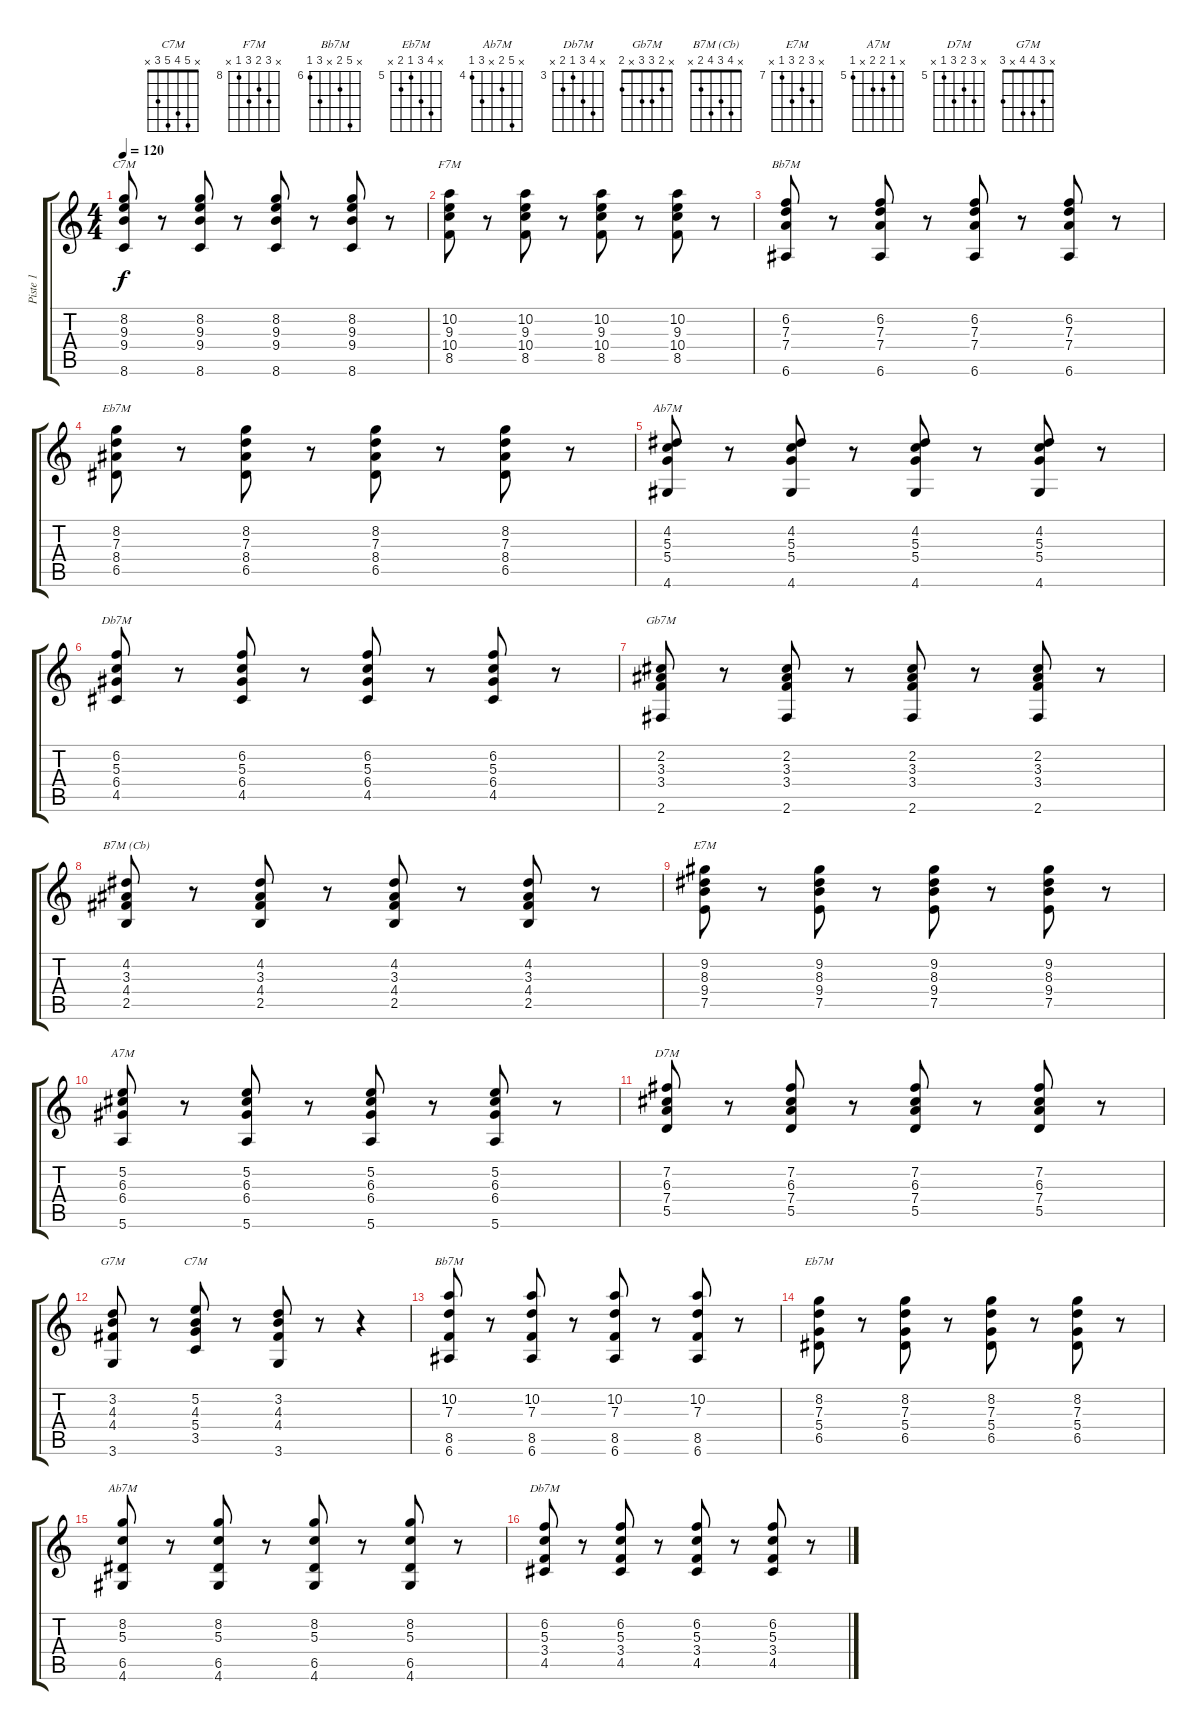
\track ("Piste 1" "Piste 1") {instrument acousticguitarnylon}
\staff {score tabs}
\tuning (E4 B3 G3 D3 A2 E2) {hide}
\chord ("C7M" x 8 9 9 x 8) {firstfret 8}
\chord ("F7M" x 10 9 10 8 x) {firstfret 8}
\chord ("Bb7M" x 6 7 7 x 6) {firstfret 6}
\chord ("Eb7M" x 8 7 8 6 x) {firstfret 6}
\chord ("Ab7M" x 4 5 5 x 4)
\chord ("Db7M" x 6 5 6 4 x) {firstfret 4}
\chord ("Gb7M" x 2 3 3 x 2)
\chord ("B7M (Cb)" x 4 3 4 2 x)
\chord ("E7M" x 9 8 9 7 x) {firstfret 7}
\chord ("A7M" x 5 6 6 x 5) {firstfret 5}
\chord ("D7M" x 7 6 7 5 x) {firstfret 5}
\chord ("G7M" x 3 4 4 x 3)
\chord ("C7M" x 5 4 5 3 x)
\chord ("Bb7M" x 10 7 x 8 6) {firstfret 6}
\chord ("Eb7M" x 8 7 5 6 x) {firstfret 5}
\chord ("Ab7M" x 8 5 x 6 4) {firstfret 4}
\chord ("Db7M" x 6 5 3 4 x) {firstfret 3}
\ts (4 4)
\tempo 120
\clef g2
\ks c
(8.2 9.3 9.4 8.6).8{ch "C7M" dy f instrument acousticguitarnylon} r.8 (8.2 9.3 9.4 8.6).8 r.8 (8.2 9.3 9.4 8.6).8 r.8 (8.2 9.3 9.4 8.6).8 r.8 |
(10.2 9.3 10.4 8.5).8{ch "F7M"} r.8 (10.2 9.3 10.4 8.5).8 r.8 (10.2 9.3 10.4 8.5).8 r.8 (10.2 9.3 10.4 8.5).8 r.8 |
(6.2 7.3 7.4 6.6).8{ch "Bb7M"} r.8 (6.2 7.3 7.4 6.6).8 r.8 (6.2 7.3 7.4 6.6).8 r.8 (6.2 7.3 7.4 6.6).8 r.8 |
(8.2 7.3 8.4 6.5).8{ch "Eb7M"} r.8 (8.2 7.3 8.4 6.5).8 r.8 (8.2 7.3 8.4 6.5).8 r.8 (8.2 7.3 8.4 6.5).8 r.8 |
(4.2 5.3 5.4 4.6).8{ch "Ab7M"} r.8 (4.2 5.3 5.4 4.6).8 r.8 (4.2 5.3 5.4 4.6).8 r.8 (4.2 5.3 5.4 4.6).8 r.8 |
(6.2 5.3 6.4 4.5).8{ch "Db7M"} r.8 (6.2 5.3 6.4 4.5).8 r.8 (6.2 5.3 6.4 4.5).8 r.8 (6.2 5.3 6.4 4.5).8 r.8 |
(2.2 3.3 3.4 2.6).8{ch "Gb7M"} r.8 (2.2 3.3 3.4 2.6).8 r.8 (2.2 3.3 3.4 2.6).8 r.8 (2.2 3.3 3.4 2.6).8 r.8 |
(4.2 3.3 4.4 2.5).8{ch "B7M (Cb)"} r.8 (4.2 3.3 4.4 2.5).8 r.8 (4.2 3.3 4.4 2.5).8 r.8 (4.2 3.3 4.4 2.5).8 r.8 |
(9.2 8.3 9.4 7.5).8{ch "E7M"} r.8 (9.2 8.3 9.4 7.5).8 r.8 (9.2 8.3 9.4 7.5).8 r.8 (9.2 8.3 9.4 7.5).8 r.8 |
(5.2 6.3 6.4 5.6).8{ch "A7M"} r.8 (5.2 6.3 6.4 5.6).8 r.8 (5.2 6.3 6.4 5.6).8 r.8 (5.2 6.3 6.4 5.6).8 r.8 |
(7.2 6.3 7.4 5.5).8{ch "D7M"} r.8 (7.2 6.3 7.4 5.5).8 r.8 (7.2 6.3 7.4 5.5).8 r.8 (7.2 6.3 7.4 5.5).8 r.8 |
(3.2 4.3 4.4 3.6).8{ch "G7M"} r.8 (5.2 4.3 5.4 3.5).8{ch "C7M"} r.8 (3.2 4.3 4.4 3.6).8 r.8 r.4 |
(10.2 7.3 8.5 6.6).8{ch "Bb7M"} r.8 (10.2 7.3 8.5 6.6).8 r.8 (10.2 7.3 8.5 6.6).8 r.8 (10.2 7.3 8.5 6.6).8 r.8 |
(8.2 7.3 5.4 6.5).8{ch "Eb7M"} r.8 (8.2 7.3 5.4 6.5).8 r.8 (8.2 7.3 5.4 6.5).8 r.8 (8.2 7.3 5.4 6.5).8 r.8 |
(8.2 5.3 6.5 4.6).8{ch "Ab7M"} r.8 (8.2 5.3 6.5 4.6).8 r.8 (8.2 5.3 6.5 4.6).8 r.8 (8.2 5.3 6.5 4.6).8 r.8 |
(6.2 5.3 3.4 4.5).8{ch "Db7M"} r.8 (6.2 5.3 3.4 4.5).8 r.8 (6.2 5.3 3.4 4.5).8 r.8 (6.2 5.3 3.4 4.5).8 r.8
